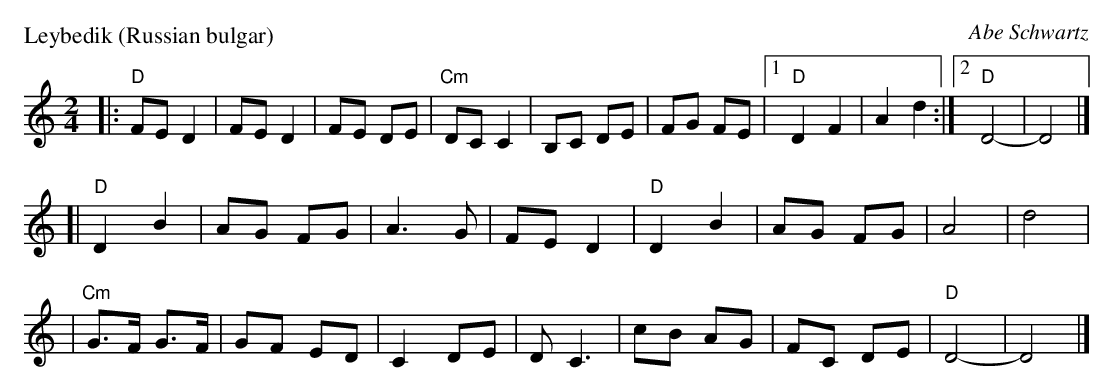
X:1
P: Leybedik (Russian bulgar)
O: Abe Schwartz
M: 2/4
L: 1/8
K: ^f_B_e	% D freygish
|: "D"FE D2 | FE D2 | FE DE | "Cm"DC C2 | B,C DE | FG FE |1 "D"D2 F2 | A2 d2 :|2 "D"D4- | D4 |]
[| "D"D2 B2 | AG FG | A3 G | FE D2 | "D"D2 B2 | AG FG | A4 | d4 |
| "Cm"G>F G>F | GF ED | C2 DE | D C3 | cB AG | FC DE | "D"D4- | D4 |]
